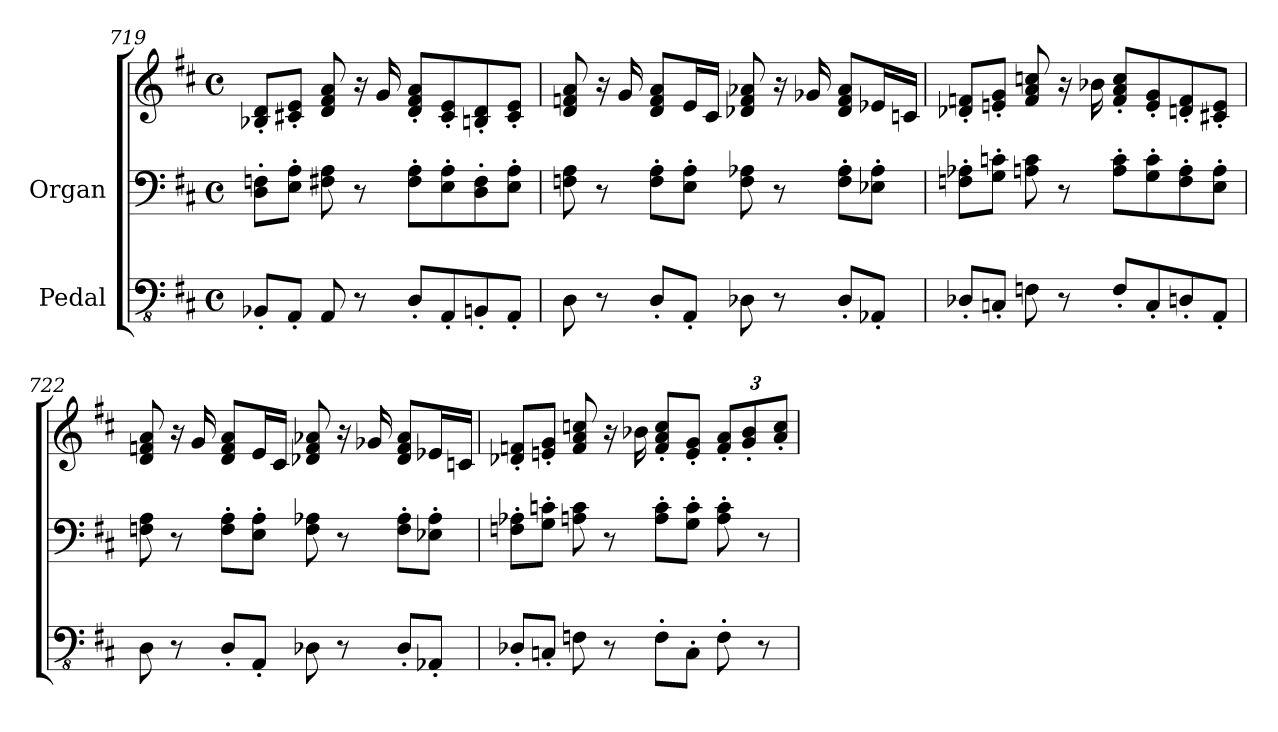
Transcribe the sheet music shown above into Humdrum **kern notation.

**kern	**kern	**kern
*part2	*part1	*part1
*staff3	*staff2	*staff1
*I"Pedal	*I"Organ	*
!!LO:LB:g=z
*clefFv4	*clefF4	*clefG2
*k[f#c#]	*k[f#c#]	*k[f#c#]
*M4/4	*M4/4	*M4/4
*met(c)	*met(c)	*met(c)
=719	=719	=719
8BBB-X'/L	8D\' 8Fn\'L	8B-X/' 8d/'L
8AAA'/J	8E\' 8A\'J	8c#X/' 8e/'J
8AAA/	8F#X\ 8A\	8d/ 8f#/ 8a/
8r	8r	16r
.	.	16g/
8DD'/L	8F#\' 8A\'L	8d/' 8f#/' 8a/'L
8AAA'/	8E\' 8A\'	8c#/' 8e/'
8BBBn'/	8D\' 8F#\'	8Bn/' 8d/'
8AAA'/J	8E\' 8A\'J	8c#/' 8e/'J
=720	=720	=720
8DD\	8Fn\ 8A\	8d/ 8fn/ 8a/
8r	8r	16r
.	.	16g/
8DD'/L	8F\' 8A\'L	8d/ 8f/ 8a/L
8AAA'/J	8E\' 8A\'J	16e/L
.	.	16c#/JJ
8DD-X\	8F\ 8A-X\	8d-X/ 8f/ 8a-X/
8r	8r	16r
.	.	16g-X/
8DD-'/L	8F\' 8A-\'L	8d-/ 8f/ 8a-/L
8AAA-X'/J	8E-X\' 8A-\'J	16e-X/L
.	.	16cn/JJ
=721	=721	=721
8DD-X'/L	8Fn\' 8A-X\'L	8d-X/' 8fn/'L
8CCn'/J	8G\' 8cn\'J	8en/' 8g/'J
8FFn\	8An\ 8c\	8f/ 8a/ 8ccn/
8r	8r	16r
.	.	16b-X\
8FF'/L	8A\' 8c\'L	8f/' 8a/' 8cc/'L
8CC'/	8G\' 8c\'	8e/' 8g/'
8DDn'/	8F\' 8A\'	8dn/' 8f/'
8AAA'/J	8E\' 8A\'J	8c#X/' 8e/'J
!!LO:LB:g=z
=722	=722	=722
8DD\	8Fn\ 8A\	8d/ 8fn/ 8a/
8r	8r	16r
.	.	16g/
8DD'/L	8F\' 8A\'L	8d/ 8f/ 8a/L
8AAA'/J	8E\' 8A\'J	16e/L
.	.	16c#/JJ
8DD-X\	8F\ 8A-X\	8d-X/ 8f/ 8a-X/
8r	8r	16r
.	.	16g-X/
8DD-'/L	8F\' 8A-\'L	8d-/ 8f/ 8a-/L
8AAA-X'/J	8E-X\' 8A-\'J	16e-X/L
.	.	16cn/JJ
=723	=723	=723
8DD-X'/L	8Fn\' 8A-X\'L	8d-X/' 8fn/'L
8CCn'/J	8G\' 8cn\'J	8en/' 8g/'J
8FFn\	8An\ 8c\	8f/ 8a/ 8ccn/
8r	8r	16r
.	.	16b-X\
8FF'\L	8A\' 8c\'L	8f/' 8a/' 8cc/'L
8CC'\J	8G\' 8c\'J	8e/' 8g/'J
*	*	*Xbrackettup
8FF'\	8A\' 8c\'	12f/' 12a/'L
.	.	12g/' 12b-/'
8r	8r	.
.	.	12a/' 12cc/'J
=	=	=
*-	*-	*-
